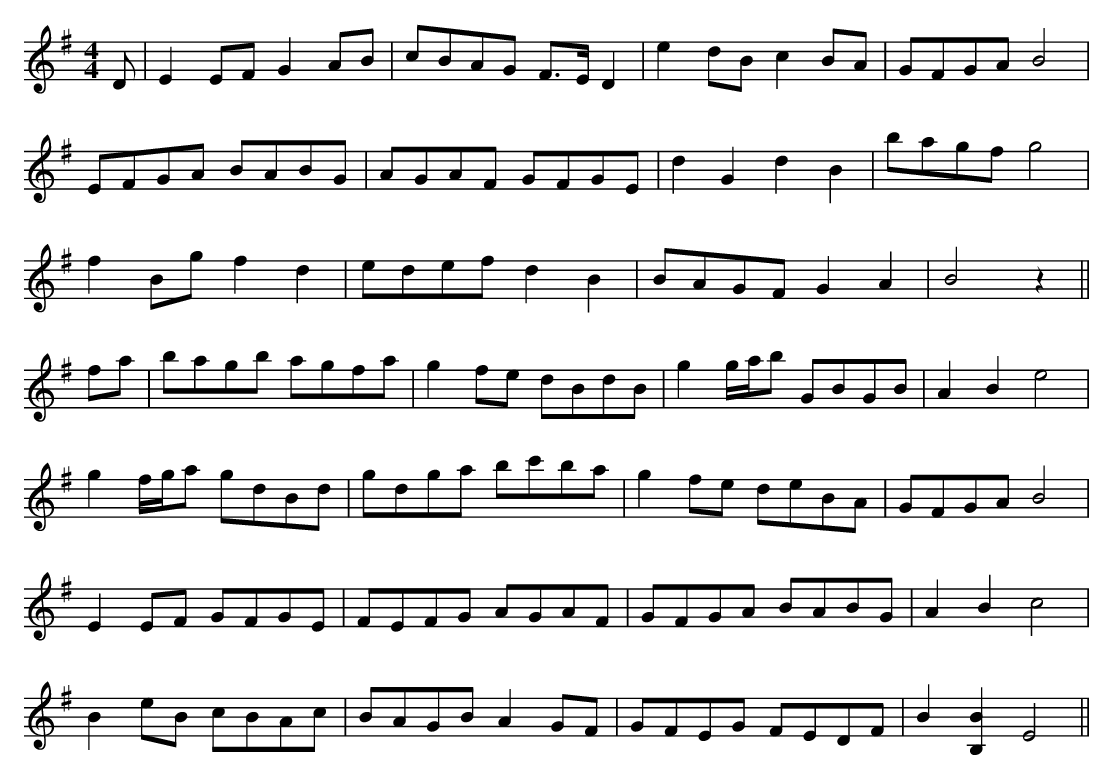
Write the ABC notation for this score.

X:1
M:4/4
K:Emin
D|E2 EF G2 AB|cBAG F>E D2|e2 dB c2BA|GFGA B4|
EFGA BABG|AGAF GFGE|d2G2d2B2|bagf g4|
f2 Bg f2d2|edef d2B2|BAGF G2A2|B4 z2||
fa|bagb agfa|g2 fe dBdB|g2 g/a/b GBGB|A2B2 e4|
g2 f/g/a gdBd|gdga bc'ba|g2 fe deBA|GFGA B4|
E2 EF GFGE|FEFG AGAF|GFGA BABG|A2B2 c4|
B2 eB cBAc|BAGB A2 GF|GFEG FEDF|B2 [B,2B2] E4||
